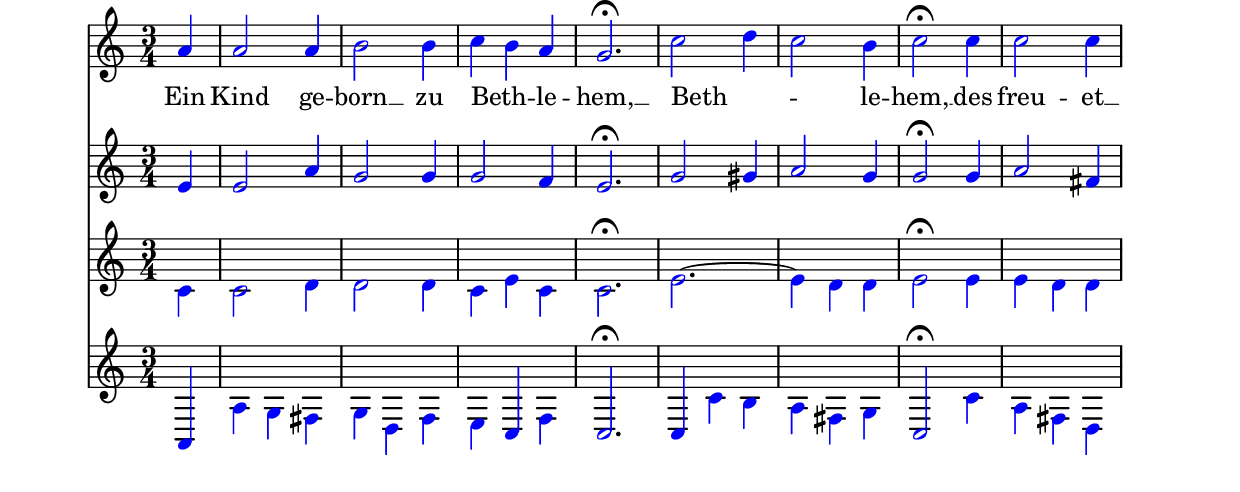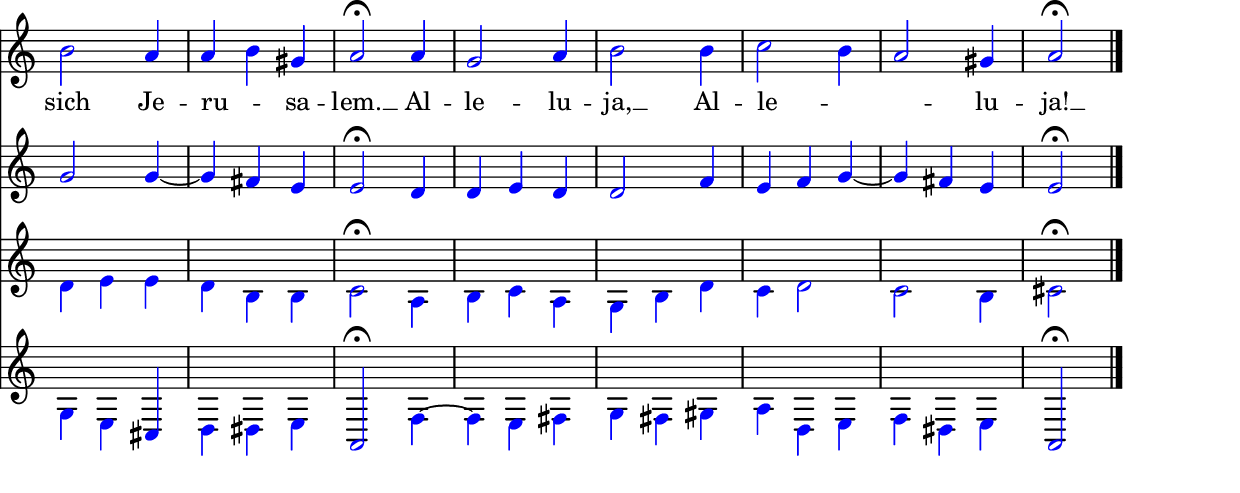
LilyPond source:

\version "2.22" 
\include "lilypond-book-preamble.ly"
    
color = #(define-music-function (parser location color) (string?) #{
        \once \override NoteHead #'color = #(x11-color color)
        \once \override Stem #'color = #(x11-color color)
        \once \override Rest #'color = #(x11-color color)
        \once \override Beam #'color = #(x11-color color)
     #})
    
\header { 
 title = "bwv65.2.mxl"   
  
  } 
 
\score  { 
 
      << \new Staff  = Soprano { \partial 32*8 
             \break
             \key c \major 
             \time 3/4
             \once \override Stem #'direction = #UP 
             \override NoteHead.color = "blue"
\override Stem.color = "blue"
a' 4  
             \bar "|"  %{ end measure 0 %} 
             \once \override Stem #'direction = #UP 
             \override NoteHead.color = "blue"
\override Stem.color = "blue"
a' 2  
             \once \override Stem #'direction = #UP 
             \override NoteHead.color = "blue"
\override Stem.color = "blue"
a' 4  
             \bar "|"  %{ end measure 1 %} 
             \once \override Stem #'direction = #DOWN 
             \override NoteHead.color = "blue"
\override Stem.color = "blue"
b' 2  
             \once \override Stem #'direction = #DOWN 
             \override NoteHead.color = "blue"
\override Stem.color = "blue"
b' 4  
             \bar "|"  %{ end measure 2 %} 
             \once \override Stem #'direction = #DOWN 
             \override NoteHead.color = "blue"
\override Stem.color = "blue"
c'' 4  
             \once \override Stem #'direction = #DOWN 
             \override NoteHead.color = "blue"
\override Stem.color = "blue"
b' 4  
             \once \override Stem #'direction = #UP 
             \override NoteHead.color = "blue"
\override Stem.color = "blue"
a' 4  
             \bar "|"  %{ end measure 3 %} 
             \once \override Stem #'direction = #UP 
             \override NoteHead.color = "blue"
\override Stem.color = "blue"
g' 2.  \fermata  
             \bar "|"  %{ end measure 4 %} 
             \once \override Stem #'direction = #DOWN 
             \override NoteHead.color = "blue"
\override Stem.color = "blue"
c'' 2  
             \once \override Stem #'direction = #DOWN 
             \override NoteHead.color = "blue"
\override Stem.color = "blue"
d'' 4  
             \bar "|"  %{ end measure 5 %} 
             \once \override Stem #'direction = #DOWN 
             \override NoteHead.color = "blue"
\override Stem.color = "blue"
c'' 2  
             \once \override Stem #'direction = #DOWN 
             \override NoteHead.color = "blue"
\override Stem.color = "blue"
b' 4  
             \bar "|"  %{ end measure 6 %} 
             \once \override Stem #'direction = #DOWN 
             \override NoteHead.color = "blue"
\override Stem.color = "blue"
c'' 2  \fermata  
             \once \override Stem #'direction = #DOWN 
             \override NoteHead.color = "blue"
\override Stem.color = "blue"
c'' 4  
             \bar "|"  %{ end measure 7 %} 
             \once \override Stem #'direction = #DOWN 
             \override NoteHead.color = "blue"
\override Stem.color = "blue"
c'' 2  
             \once \override Stem #'direction = #DOWN 
             \override NoteHead.color = "blue"
\override Stem.color = "blue"
c'' 4  
             \bar "|"  %{ end measure 8 %} 
             \break
             \once \override Stem #'direction = #DOWN 
             \override NoteHead.color = "blue"
\override Stem.color = "blue"
b' 2  
             \once \override Stem #'direction = #UP 
             \override NoteHead.color = "blue"
\override Stem.color = "blue"
a' 4  
             \bar "|"  %{ end measure 9 %} 
             \once \override Stem #'direction = #UP 
             \override NoteHead.color = "blue"
\override Stem.color = "blue"
a' 4  
             \once \override Stem #'direction = #DOWN 
             \override NoteHead.color = "blue"
\override Stem.color = "blue"
b' 4  
             \once \override Stem #'direction = #UP 
             \override NoteHead.color = "blue"
\override Stem.color = "blue"
gis' 4  
             \bar "|"  %{ end measure 10 %} 
             \once \override Stem #'direction = #UP 
             \override NoteHead.color = "blue"
\override Stem.color = "blue"
a' 2  \fermata  
             \once \override Stem #'direction = #UP 
             \override NoteHead.color = "blue"
\override Stem.color = "blue"
a' 4  
             \bar "|"  %{ end measure 11 %} 
             \once \override Stem #'direction = #UP 
             \override NoteHead.color = "blue"
\override Stem.color = "blue"
g' 2  
             \once \override Stem #'direction = #UP 
             \override NoteHead.color = "blue"
\override Stem.color = "blue"
a' 4  
             \bar "|"  %{ end measure 12 %} 
             \once \override Stem #'direction = #DOWN 
             \override NoteHead.color = "blue"
\override Stem.color = "blue"
b' 2  
             \once \override Stem #'direction = #DOWN 
             \override NoteHead.color = "blue"
\override Stem.color = "blue"
b' 4  
             \bar "|"  %{ end measure 13 %} 
             \once \override Stem #'direction = #DOWN 
             \override NoteHead.color = "blue"
\override Stem.color = "blue"
c'' 2  
             \once \override Stem #'direction = #DOWN 
             \override NoteHead.color = "blue"
\override Stem.color = "blue"
b' 4  
             \bar "|"  %{ end measure 14 %} 
             \once \override Stem #'direction = #UP 
             \override NoteHead.color = "blue"
\override Stem.color = "blue"
a' 2  
             \once \override Stem #'direction = #UP 
             \override NoteHead.color = "blue"
\override Stem.color = "blue"
gis' 4  
             \bar "|"  %{ end measure 15 %} 
             \once \override Stem #'direction = #UP 
             \override NoteHead.color = "blue"
\override Stem.color = "blue"
a' 2  \fermata  
             \bar "|."  %{ end measure 16 %} 
              } 
            
\addlyrics { \set alignBelowContext = #"Soprano"  
              "Ein" 
              "Kind" 
              "ge" -- 
              "born"__ 
              "zu" 
              "Beth" -- 
               _  
              "le" -- 
              "hem,"__ 
              "Beth" -- 
               _  
               _  
              "le" -- 
              "hem,"__ 
              "des" 
              "freu" -- 
              "et"__ 
              "sich" 
              "Je" -- 
              "ru" -- 
               _  
              "sa" -- 
              "lem."__ 
              "Al" -- 
              "le" -- 
              "lu" -- 
              "ja,"__ 
              "Al" -- 
              "le" -- 
               _  
               _  
              "lu" -- 
              "ja!"__ 
               } 
              
       \new Staff  = Alto { \partial 32*8 
             \break
             \key c \major 
             \time 3/4
             \once \override Stem #'direction = #UP 
             \override NoteHead.color = "blue"
\override Stem.color = "blue"
e' 4  
             \bar "|"  %{ end measure 0 %} 
             \once \override Stem #'direction = #UP 
             \override NoteHead.color = "blue"
\override Stem.color = "blue"
e' 2  
             \once \override Stem #'direction = #UP 
             \override NoteHead.color = "blue"
\override Stem.color = "blue"
a' 4  
             \bar "|"  %{ end measure 1 %} 
             \once \override Stem #'direction = #UP 
             \override NoteHead.color = "blue"
\override Stem.color = "blue"
g' 2  
             \once \override Stem #'direction = #UP 
             \override NoteHead.color = "blue"
\override Stem.color = "blue"
g' 4  
             \bar "|"  %{ end measure 2 %} 
             \once \override Stem #'direction = #UP 
             \override NoteHead.color = "blue"
\override Stem.color = "blue"
g' 2  
             \once \override Stem #'direction = #UP 
             \override NoteHead.color = "blue"
\override Stem.color = "blue"
f' 4  
             \bar "|"  %{ end measure 3 %} 
             \once \override Stem #'direction = #UP 
             \override NoteHead.color = "blue"
\override Stem.color = "blue"
e' 2.  \fermata  
             \bar "|"  %{ end measure 4 %} 
             \once \override Stem #'direction = #UP 
             \override NoteHead.color = "blue"
\override Stem.color = "blue"
g' 2  
             \once \override Stem #'direction = #UP 
             \override NoteHead.color = "blue"
\override Stem.color = "blue"
gis' 4  
             \bar "|"  %{ end measure 5 %} 
             \once \override Stem #'direction = #UP 
             \override NoteHead.color = "blue"
\override Stem.color = "blue"
a' 2  
             \once \override Stem #'direction = #UP 
             \override NoteHead.color = "blue"
\override Stem.color = "blue"
g' 4  
             \bar "|"  %{ end measure 6 %} 
             \once \override Stem #'direction = #UP 
             \override NoteHead.color = "blue"
\override Stem.color = "blue"
g' 2  \fermata  
             \once \override Stem #'direction = #UP 
             \override NoteHead.color = "blue"
\override Stem.color = "blue"
g' 4  
             \bar "|"  %{ end measure 7 %} 
             \once \override Stem #'direction = #UP 
             \override NoteHead.color = "blue"
\override Stem.color = "blue"
a' 2  
             \once \override Stem #'direction = #UP 
             \override NoteHead.color = "blue"
\override Stem.color = "blue"
fis' 4  
             \bar "|"  %{ end measure 8 %} 
             \break
             \once \override Stem #'direction = #UP 
             \override NoteHead.color = "blue"
\override Stem.color = "blue"
g' 2  
             \once \override Stem #'direction = #UP 
             \override NoteHead.color = "blue"
\override Stem.color = "blue"
g' 4  ~  
             \bar "|"  %{ end measure 9 %} 
             \once \override Stem #'direction = #UP 
             \override NoteHead.color = "blue"
\override Stem.color = "blue"
g' 4  
             \once \override Stem #'direction = #UP 
             \override NoteHead.color = "blue"
\override Stem.color = "blue"
fis' 4  
             \once \override Stem #'direction = #UP 
             \override NoteHead.color = "blue"
\override Stem.color = "blue"
e' 4  
             \bar "|"  %{ end measure 10 %} 
             \once \override Stem #'direction = #UP 
             \override NoteHead.color = "blue"
\override Stem.color = "blue"
e' 2  \fermata  
             \once \override Stem #'direction = #UP 
             \override NoteHead.color = "blue"
\override Stem.color = "blue"
d' 4  
             \bar "|"  %{ end measure 11 %} 
             \once \override Stem #'direction = #UP 
             \override NoteHead.color = "blue"
\override Stem.color = "blue"
d' 4  
             \once \override Stem #'direction = #UP 
             \override NoteHead.color = "blue"
\override Stem.color = "blue"
e' 4  
             \once \override Stem #'direction = #UP 
             \override NoteHead.color = "blue"
\override Stem.color = "blue"
d' 4  
             \bar "|"  %{ end measure 12 %} 
             \once \override Stem #'direction = #UP 
             \override NoteHead.color = "blue"
\override Stem.color = "blue"
d' 2  
             \once \override Stem #'direction = #UP 
             \override NoteHead.color = "blue"
\override Stem.color = "blue"
f' 4  
             \bar "|"  %{ end measure 13 %} 
             \once \override Stem #'direction = #UP 
             \override NoteHead.color = "blue"
\override Stem.color = "blue"
e' 4  
             \once \override Stem #'direction = #UP 
             \override NoteHead.color = "blue"
\override Stem.color = "blue"
f' 4  
             \once \override Stem #'direction = #UP 
             \override NoteHead.color = "blue"
\override Stem.color = "blue"
g' 4  ~  
             \bar "|"  %{ end measure 14 %} 
             \once \override Stem #'direction = #UP 
             \override NoteHead.color = "blue"
\override Stem.color = "blue"
g' 4  
             \once \override Stem #'direction = #UP 
             \override NoteHead.color = "blue"
\override Stem.color = "blue"
fis' 4  
             \once \override Stem #'direction = #UP 
             \override NoteHead.color = "blue"
\override Stem.color = "blue"
e' 4  
             \bar "|"  %{ end measure 15 %} 
             \once \override Stem #'direction = #UP 
             \override NoteHead.color = "blue"
\override Stem.color = "blue"
e' 2  \fermata  
             \bar "|."  %{ end measure 16 %} 
              } 
            
 
       \new Staff  = Tenor { \partial 32*8 
             \break
             \key c \major 
             \time 3/4
             \once \override Stem #'direction = #DOWN 
             \override NoteHead.color = "blue"
\override Stem.color = "blue"
c' 4  
             \bar "|"  %{ end measure 0 %} 
             \once \override Stem #'direction = #DOWN 
             \override NoteHead.color = "blue"
\override Stem.color = "blue"
c' 2  
             \once \override Stem #'direction = #DOWN 
             \override NoteHead.color = "blue"
\override Stem.color = "blue"
d' 4  
             \bar "|"  %{ end measure 1 %} 
             \once \override Stem #'direction = #DOWN 
             \override NoteHead.color = "blue"
\override Stem.color = "blue"
d' 2  
             \once \override Stem #'direction = #DOWN 
             \override NoteHead.color = "blue"
\override Stem.color = "blue"
d' 4  
             \bar "|"  %{ end measure 2 %} 
             \once \override Stem #'direction = #DOWN 
             \override NoteHead.color = "blue"
\override Stem.color = "blue"
c' 4  
             \once \override Stem #'direction = #DOWN 
             \override NoteHead.color = "blue"
\override Stem.color = "blue"
e' 4  
             \once \override Stem #'direction = #DOWN 
             \override NoteHead.color = "blue"
\override Stem.color = "blue"
c' 4  
             \bar "|"  %{ end measure 3 %} 
             \once \override Stem #'direction = #DOWN 
             \override NoteHead.color = "blue"
\override Stem.color = "blue"
c' 2.  \fermata  
             \bar "|"  %{ end measure 4 %} 
             \once \override Stem #'direction = #DOWN 
             \override NoteHead.color = "blue"
\override Stem.color = "blue"
e' 2.  ~  
             \bar "|"  %{ end measure 5 %} 
             \once \override Stem #'direction = #DOWN 
             \override NoteHead.color = "blue"
\override Stem.color = "blue"
e' 4  
             \once \override Stem #'direction = #DOWN 
             \override NoteHead.color = "blue"
\override Stem.color = "blue"
d' 4  
             \once \override Stem #'direction = #DOWN 
             \override NoteHead.color = "blue"
\override Stem.color = "blue"
d' 4  
             \bar "|"  %{ end measure 6 %} 
             \once \override Stem #'direction = #DOWN 
             \override NoteHead.color = "blue"
\override Stem.color = "blue"
e' 2  \fermata  
             \once \override Stem #'direction = #DOWN 
             \override NoteHead.color = "blue"
\override Stem.color = "blue"
e' 4  
             \bar "|"  %{ end measure 7 %} 
             \once \override Stem #'direction = #DOWN 
             \override NoteHead.color = "blue"
\override Stem.color = "blue"
e' 4  
             \once \override Stem #'direction = #DOWN 
             \override NoteHead.color = "blue"
\override Stem.color = "blue"
d' 4  
             \once \override Stem #'direction = #DOWN 
             \override NoteHead.color = "blue"
\override Stem.color = "blue"
d' 4  
             \bar "|"  %{ end measure 8 %} 
             \break
             \once \override Stem #'direction = #DOWN 
             \override NoteHead.color = "blue"
\override Stem.color = "blue"
d' 4  
             \once \override Stem #'direction = #DOWN 
             \override NoteHead.color = "blue"
\override Stem.color = "blue"
e' 4  
             \once \override Stem #'direction = #DOWN 
             \override NoteHead.color = "blue"
\override Stem.color = "blue"
e' 4  
             \bar "|"  %{ end measure 9 %} 
             \once \override Stem #'direction = #DOWN 
             \override NoteHead.color = "blue"
\override Stem.color = "blue"
d' 4  
             \once \override Stem #'direction = #DOWN 
             \override NoteHead.color = "blue"
\override Stem.color = "blue"
b 4  
             \once \override Stem #'direction = #DOWN 
             \override NoteHead.color = "blue"
\override Stem.color = "blue"
b 4  
             \bar "|"  %{ end measure 10 %} 
             \once \override Stem #'direction = #DOWN 
             \override NoteHead.color = "blue"
\override Stem.color = "blue"
c' 2  \fermata  
             \once \override Stem #'direction = #DOWN 
             \override NoteHead.color = "blue"
\override Stem.color = "blue"
a 4  
             \bar "|"  %{ end measure 11 %} 
             \once \override Stem #'direction = #DOWN 
             \override NoteHead.color = "blue"
\override Stem.color = "blue"
b 4  
             \once \override Stem #'direction = #DOWN 
             \override NoteHead.color = "blue"
\override Stem.color = "blue"
c' 4  
             \once \override Stem #'direction = #DOWN 
             \override NoteHead.color = "blue"
\override Stem.color = "blue"
a 4  
             \bar "|"  %{ end measure 12 %} 
             \once \override Stem #'direction = #DOWN 
             \override NoteHead.color = "blue"
\override Stem.color = "blue"
g 4  
             \once \override Stem #'direction = #DOWN 
             \override NoteHead.color = "blue"
\override Stem.color = "blue"
b 4  
             \once \override Stem #'direction = #DOWN 
             \override NoteHead.color = "blue"
\override Stem.color = "blue"
d' 4  
             \bar "|"  %{ end measure 13 %} 
             \once \override Stem #'direction = #DOWN 
             \override NoteHead.color = "blue"
\override Stem.color = "blue"
c' 4  
             \once \override Stem #'direction = #DOWN 
             \override NoteHead.color = "blue"
\override Stem.color = "blue"
d' 2  
             \bar "|"  %{ end measure 14 %} 
             \once \override Stem #'direction = #DOWN 
             \override NoteHead.color = "blue"
\override Stem.color = "blue"
c' 2  
             \once \override Stem #'direction = #DOWN 
             \override NoteHead.color = "blue"
\override Stem.color = "blue"
b 4  
             \bar "|"  %{ end measure 15 %} 
             \once \override Stem #'direction = #DOWN 
             \override NoteHead.color = "blue"
\override Stem.color = "blue"
cis' 2  \fermata  
             \bar "|."  %{ end measure 16 %} 
              } 
            
 
       \new Staff  = Bass { \partial 32*8 
             \break
             \key c \major 
             \time 3/4
             \once \override Stem #'direction = #UP 
             \override NoteHead.color = "blue"
\override Stem.color = "blue"
a, 4  
             \bar "|"  %{ end measure 0 %} 
             \once \override Stem #'direction = #DOWN 
             \override NoteHead.color = "blue"
\override Stem.color = "blue"
a 4  
             \once \override Stem #'direction = #DOWN 
             \override NoteHead.color = "blue"
\override Stem.color = "blue"
g 4  
             \once \override Stem #'direction = #DOWN 
             \override NoteHead.color = "blue"
\override Stem.color = "blue"
fis 4  
             \bar "|"  %{ end measure 1 %} 
             \once \override Stem #'direction = #DOWN 
             \override NoteHead.color = "blue"
\override Stem.color = "blue"
g 4  
             \once \override Stem #'direction = #DOWN 
             \override NoteHead.color = "blue"
\override Stem.color = "blue"
d 4  
             \once \override Stem #'direction = #DOWN 
             \override NoteHead.color = "blue"
\override Stem.color = "blue"
f 4  
             \bar "|"  %{ end measure 2 %} 
             \once \override Stem #'direction = #DOWN 
             \override NoteHead.color = "blue"
\override Stem.color = "blue"
e 4  
             \once \override Stem #'direction = #UP 
             \override NoteHead.color = "blue"
\override Stem.color = "blue"
c 4  
             \once \override Stem #'direction = #DOWN 
             \override NoteHead.color = "blue"
\override Stem.color = "blue"
f 4  
             \bar "|"  %{ end measure 3 %} 
             \once \override Stem #'direction = #UP 
             \override NoteHead.color = "blue"
\override Stem.color = "blue"
c 2.  \fermata  
             \bar "|"  %{ end measure 4 %} 
             \once \override Stem #'direction = #UP 
             \override NoteHead.color = "blue"
\override Stem.color = "blue"
c 4  
             \once \override Stem #'direction = #DOWN 
             \override NoteHead.color = "blue"
\override Stem.color = "blue"
c' 4  
             \once \override Stem #'direction = #DOWN 
             \override NoteHead.color = "blue"
\override Stem.color = "blue"
b 4  
             \bar "|"  %{ end measure 5 %} 
             \once \override Stem #'direction = #DOWN 
             \override NoteHead.color = "blue"
\override Stem.color = "blue"
a 4  
             \once \override Stem #'direction = #DOWN 
             \override NoteHead.color = "blue"
\override Stem.color = "blue"
fis 4  
             \once \override Stem #'direction = #DOWN 
             \override NoteHead.color = "blue"
\override Stem.color = "blue"
g 4  
             \bar "|"  %{ end measure 6 %} 
             \once \override Stem #'direction = #UP 
             \override NoteHead.color = "blue"
\override Stem.color = "blue"
c 2  \fermata  
             \once \override Stem #'direction = #DOWN 
             \override NoteHead.color = "blue"
\override Stem.color = "blue"
c' 4  
             \bar "|"  %{ end measure 7 %} 
             \once \override Stem #'direction = #DOWN 
             \override NoteHead.color = "blue"
\override Stem.color = "blue"
a 4  
             \once \override Stem #'direction = #DOWN 
             \override NoteHead.color = "blue"
\override Stem.color = "blue"
fis 4  
             \once \override Stem #'direction = #DOWN 
             \override NoteHead.color = "blue"
\override Stem.color = "blue"
d 4  
             \bar "|"  %{ end measure 8 %} 
             \break
             \once \override Stem #'direction = #DOWN 
             \override NoteHead.color = "blue"
\override Stem.color = "blue"
g 4  
             \once \override Stem #'direction = #DOWN 
             \override NoteHead.color = "blue"
\override Stem.color = "blue"
e 4  
             \once \override Stem #'direction = #UP 
             \override NoteHead.color = "blue"
\override Stem.color = "blue"
cis 4  
             \bar "|"  %{ end measure 9 %} 
             \once \override Stem #'direction = #DOWN 
             \override NoteHead.color = "blue"
\override Stem.color = "blue"
d 4  
             \once \override Stem #'direction = #DOWN 
             \override NoteHead.color = "blue"
\override Stem.color = "blue"
dis 4  
             \once \override Stem #'direction = #DOWN 
             \override NoteHead.color = "blue"
\override Stem.color = "blue"
e 4  
             \bar "|"  %{ end measure 10 %} 
             \once \override Stem #'direction = #UP 
             \override NoteHead.color = "blue"
\override Stem.color = "blue"
a, 2  \fermata  
             \once \override Stem #'direction = #DOWN 
             \override NoteHead.color = "blue"
\override Stem.color = "blue"
f 4  ~  
             \bar "|"  %{ end measure 11 %} 
             \once \override Stem #'direction = #DOWN 
             \override NoteHead.color = "blue"
\override Stem.color = "blue"
f 4  
             \once \override Stem #'direction = #DOWN 
             \override NoteHead.color = "blue"
\override Stem.color = "blue"
e 4  
             \once \override Stem #'direction = #DOWN 
             \override NoteHead.color = "blue"
\override Stem.color = "blue"
fis 4  
             \bar "|"  %{ end measure 12 %} 
             \once \override Stem #'direction = #DOWN 
             \override NoteHead.color = "blue"
\override Stem.color = "blue"
g 4  
             \once \override Stem #'direction = #DOWN 
             \override NoteHead.color = "blue"
\override Stem.color = "blue"
fis 4  
             \once \override Stem #'direction = #DOWN 
             \override NoteHead.color = "blue"
\override Stem.color = "blue"
gis 4  
             \bar "|"  %{ end measure 13 %} 
             \once \override Stem #'direction = #DOWN 
             \override NoteHead.color = "blue"
\override Stem.color = "blue"
a 4  
             \once \override Stem #'direction = #DOWN 
             \override NoteHead.color = "blue"
\override Stem.color = "blue"
d 4  
             \once \override Stem #'direction = #DOWN 
             \override NoteHead.color = "blue"
\override Stem.color = "blue"
e 4  
             \bar "|"  %{ end measure 14 %} 
             \once \override Stem #'direction = #DOWN 
             \override NoteHead.color = "blue"
\override Stem.color = "blue"
f 4  
             \once \override Stem #'direction = #DOWN 
             \override NoteHead.color = "blue"
\override Stem.color = "blue"
dis 4  
             \once \override Stem #'direction = #DOWN 
             \override NoteHead.color = "blue"
\override Stem.color = "blue"
e 4  
             \bar "|"  %{ end measure 15 %} 
             \once \override Stem #'direction = #UP 
             \override NoteHead.color = "blue"
\override Stem.color = "blue"
a, 2  \fermata  
             \bar "|."  %{ end measure 16 %} 
              } 
            
 
        >>
      
  } 
 
\paper { }
\layout {
  \context {
    \RemoveEmptyStaffContext
    \override VerticalAxisGroup #'remove-first = ##t
  }
 }
 
